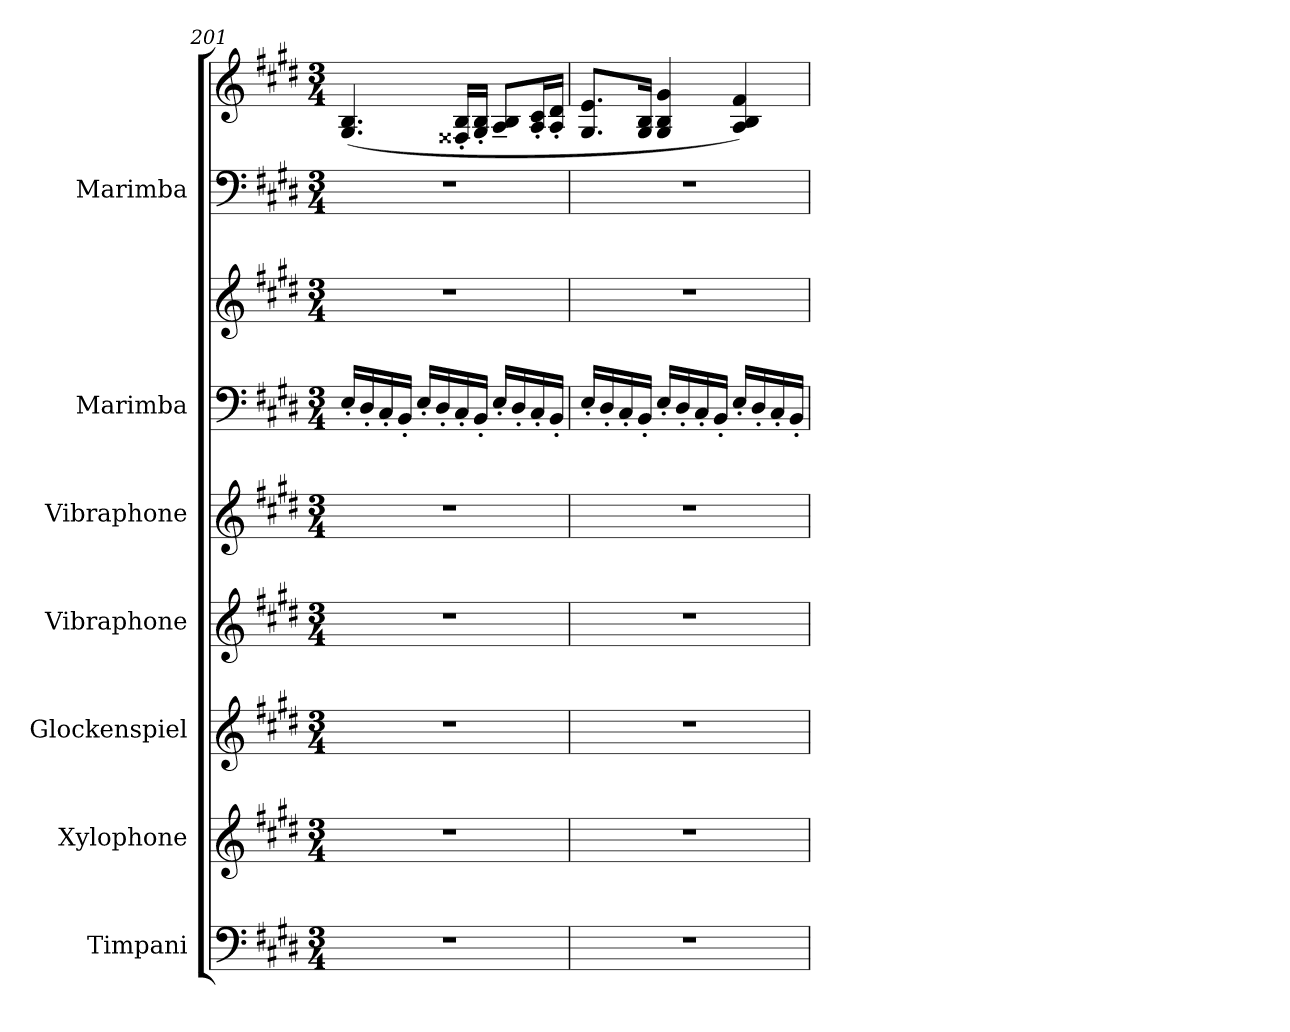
**kern	**kern	**kern	**kern	**kern	**kern	**kern	**kern	**kern	**dynam
*part7	*part6	*part5	*part4	*part3	*part2	*part2	*part1	*part1	*part1
*staff9	*staff8	*staff7	*staff6	*staff5	*staff4	*staff3	*staff2	*staff1	*staff1/2
*I"Timpani	*I"Xylophone	*I"Glockenspiel	*I"Vibraphone	*I"Vibraphone	*I"Marimba	*	*I"Marimba	*	*
*I'Timp.	*I'Xyl.	*I'Glk.	*I'Vib.	*I'Vib.	*I'Mrm.	*	*I'Mrm.	*	*
*clefF4	*clefG2	*clefG2	*clefG2	*clefG2	*clefF4	*clefG2	*clefF4	*clefG2	*
*	*ITrd-7c-12	*ITrd-14c-24	*	*	*	*	*	*	*
*k[f#c#g#d#]	*k[f#c#g#d#]	*k[f#c#g#d#]	*k[f#c#g#d#]	*k[f#c#g#d#]	*k[f#c#g#d#]	*k[f#c#g#d#]	*k[f#c#g#d#]	*k[f#c#g#d#]	*
*M3/4	*M3/4	*M3/4	*M3/4	*M3/4	*M3/4	*M3/4	*M3/4	*M3/4	*
=201	=201	=201	=201	=201	=201	=201	=201	=201	=201
!	!	!	!	!	!	!	!	!	!LO:DY:b
2.r	2.r	2.r	2.r	2.r	16E'/LL	2.r	2.r	(>4.G#/ 4.B/	other-dynamics
.	.	.	.	.	16D#'/	.	.	.	.
.	.	.	.	.	16C#'/	.	.	.	.
.	.	.	.	.	16BB'/JJ	.	.	.	.
.	.	.	.	.	16E'/LL	.	.	.	.
.	.	.	.	.	16D#'/	.	.	.	.
.	.	.	.	.	16C#'/	.	.	16F##X/' 16B/'LL	.
.	.	.	.	.	16BB'/JJ	.	.	16G#/' 16B/'JJ	.
.	.	.	.	.	16E'/LL	.	.	8A/~ 8B/~L	.
.	.	.	.	.	16D#'/	.	.	.	.
.	.	.	.	.	16C#'/	.	.	16A/' 16c#/'L	.
.	.	.	.	.	16BB'/JJ	.	.	16A/' 16d#/'JJ	.
=202	=202	=202	=202	=202	=202	=202	=202	=202	=202
2.r	2.r	2.r	2.r	2.r	16E'/LL	2.r	2.r	8.G#/ 8.e/L	.
.	.	.	.	.	16D#'/	.	.	.	.
.	.	.	.	.	16C#'/	.	.	.	.
.	.	.	.	.	16BB'/JJ	.	.	16G#/ 16B/Jk	.
.	.	.	.	.	16E'/LL	.	.	4G#/ 4B/ 4g#/	.
.	.	.	.	.	16D#'/	.	.	.	.
.	.	.	.	.	16C#'/	.	.	.	.
.	.	.	.	.	16BB'/JJ	.	.	.	.
.	.	.	.	.	16E'/LL	.	.	4A/ 4B/ 4f#/)	.
.	.	.	.	.	16D#'/	.	.	.	.
.	.	.	.	.	16C#'/	.	.	.	.
.	.	.	.	.	16BB'/JJ	.	.	.	.
=	=	=	=	=	=	=	=	=	=
*-	*-	*-	*-	*-	*-	*-	*-	*-	*-
